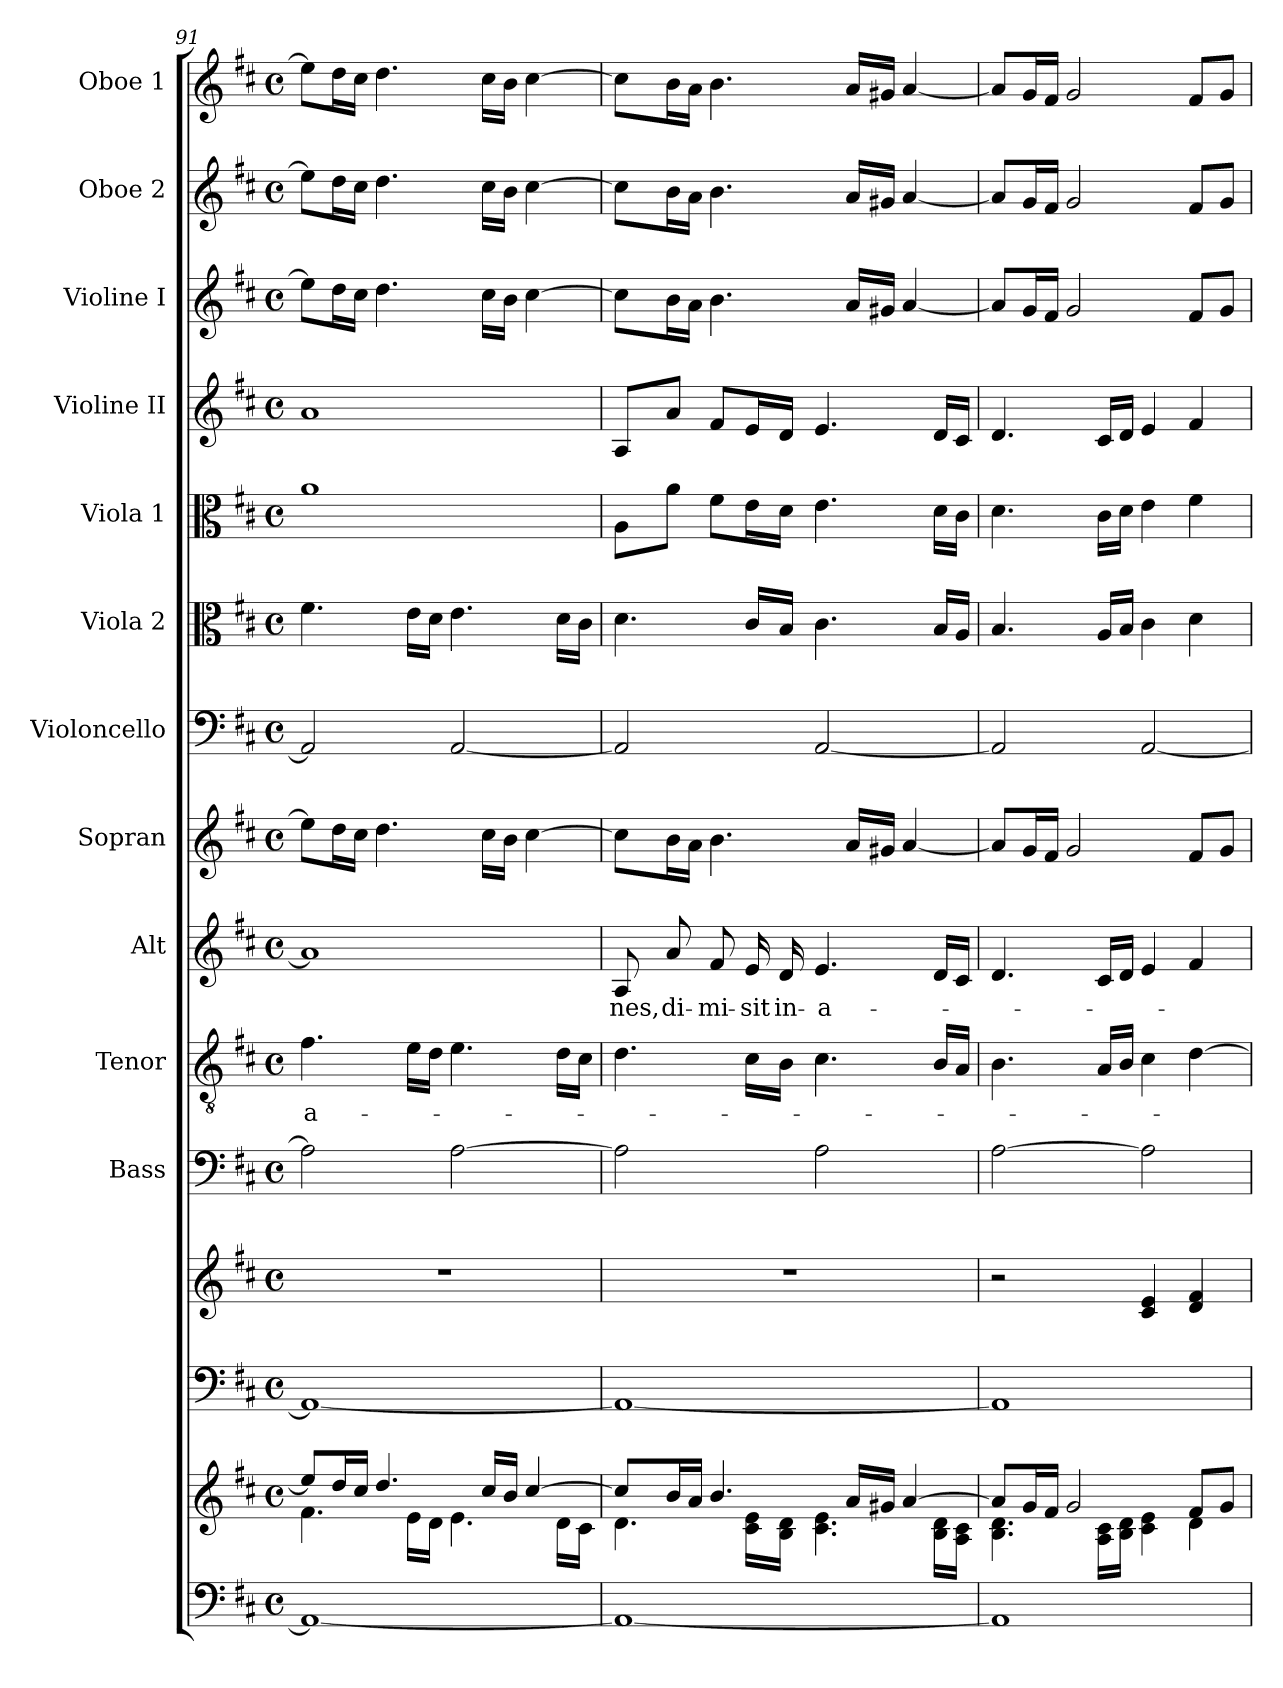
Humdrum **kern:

**kern	**kern	**kern	**kern	**kern	**kern	**text	**kern	**text	**kern	**kern	**kern	**kern	**kern	**kern	**kern	**kern
*part13	*part13	*part12	*part12	*part11	*part10	*part10	*part9	*part9	*part8	*part7	*part6	*part5	*part4	*part3	*part2	*part1
*staff15	*staff14	*staff13	*staff12	*staff11	*staff10	*staff10	*staff9	*staff9	*staff8	*staff7	*staff6	*staff5	*staff4	*staff3	*staff2	*staff1
*	*	*	*	*I"Bass	*I"Tenor	*	*I"Alt	*	*I"Sopran	*I"Violoncello	*I"Viola 2	*I"Viola 1	*I"Violine II	*I"Violine I	*I"Oboe 2	*I"Oboe 1
*	*	*	*	*I'B.	*I'T.	*	*I'A.	*	*I'S.	*I'Vc.	*I'Vla. 2	*I'Vla. 1	*I'Vl. II	*I'Vl. I	*I'Ob. 2	*I'Ob. 1
!!LO:PB:g=z
*clefF4	*clefG2	*clefF4	*clefG2	*clefF4	*clefGv2	*	*clefG2	*	*clefG2	*clefF4	*clefC3	*clefC3	*clefG2	*clefG2	*clefG2	*clefG2
*	*	*	*	*	*	*	*	*	*	*ITrd7c12	*	*	*	*	*	*
*k[f#c#]	*k[f#c#]	*k[f#c#]	*k[f#c#]	*k[f#c#]	*k[f#c#]	*	*k[f#c#]	*	*k[f#c#]	*k[f#c#]	*k[f#c#]	*k[f#c#]	*k[f#c#]	*k[f#c#]	*k[f#c#]	*k[f#c#]
*D:	*D:	*D:	*D:	*D:	*D:	*	*D:	*	*D:	*D:	*D:	*D:	*D:	*D:	*D:	*D:
*M4/4	*M4/4	*M4/4	*M4/4	*M4/4	*M4/4	*	*M4/4	*	*M4/4	*M4/4	*M4/4	*M4/4	*M4/4	*M4/4	*M4/4	*M4/4
*met(c)	*met(c)	*met(c)	*met(c)	*met(c)	*met(c)	*	*met(c)	*	*met(c)	*met(c)	*met(c)	*met(c)	*met(c)	*met(c)	*met(c)	*met(c)
=91	=91	=91	=91	=91	=91	=91	=91	=91	=91	=91	=91	=91	=91	=91	=91	=91
*	*^	*	*	*	*	*	*	*	*	*	*	*	*	*	*	*
!	!	!	!	!	!	!	!LO:LY:b	!	!	!	!	!	!	!	!	!	!
1AA_	8ee/L]	4.f#\	1AA_	1r	2A\]	4.f#\	-a-	1a]	.	8ee\L]	2AAA/]	4.f#\	1a	1a	8ee\L]	8ee\L]	8ee\L]
.	16dd/L	.	.	.	.	.	.	.	.	16dd\L	.	.	.	.	16dd\L	16dd\L	16dd\L
.	16cc#/JJ	.	.	.	.	.	.	.	.	16cc#\JJ	.	.	.	.	16cc#\JJ	16cc#\JJ	16cc#\JJ
.	4.dd/	.	.	.	.	.	.	.	.	4.dd\	.	.	.	.	4.dd\	4.dd\	4.dd\
.	.	16e\LL	.	.	.	16e\LL	.	.	.	.	.	16e\LL	.	.	.	.	.
.	.	16d\JJ	.	.	.	16d\JJ	.	.	.	.	.	16d\JJ	.	.	.	.	.
.	.	4.e\	.	.	[2A\	4.e\	.	.	.	.	[2AAA/	4.e\	.	.	.	.	.
.	16cc#/LL	.	.	.	.	.	.	.	.	16cc#\LL	.	.	.	.	16cc#\LL	16cc#\LL	16cc#\LL
.	16b/JJ	.	.	.	.	.	.	.	.	16b\JJ	.	.	.	.	16b\JJ	16b\JJ	16b\JJ
.	[>4cc#/	.	.	.	.	.	.	.	.	[4cc#\	.	.	.	.	[4cc#\	[4cc#\	[4cc#\
.	.	16d\LL	.	.	.	16d\LL	.	.	.	.	.	16d\LL	.	.	.	.	.
.	.	16c#\JJ	.	.	.	16c#\JJ	.	.	.	.	.	16c#\JJ	.	.	.	.	.
=92	=92	=92	=92	=92	=92	=92	=92	=92	=92	=92	=92	=92	=92	=92	=92	=92	=92
!	!	!	!	!	!	!	!	!	!LO:LY:b	!	!	!	!	!	!	!	!
1AA_	8cc#/L]	4.d\	1AA_	1r	2A\]	4.d\	.	8A/	-nes,	8cc#\L]	2AAA/]	4.d\	8A\L	8A/L	8cc#\L]	8cc#\L]	8cc#\L]
!	!	!	!	!	!	!	!	!	!LO:LY:b	!	!	!	!	!	!	!	!
.	16b/L	.	.	.	.	.	.	8a/	di-	16b\L	.	.	8a\J	8a/J	16b\L	16b\L	16b\L
.	16a/JJ	.	.	.	.	.	.	.	.	16a\JJ	.	.	.	.	16a\JJ	16a\JJ	16a\JJ
!	!	!	!	!	!	!	!	!	!LO:LY:b	!	!	!	!	!	!	!	!
.	4.b/	.	.	.	.	.	.	8f#/	-mi-	4.b\	.	.	8f#\L	8f#/L	4.b\	4.b\	4.b\
!	!	!	!	!	!	!	!	!	!LO:LY:b	!	!	!	!	!	!	!	!
.	.	16c#\ 16e\LL	.	.	.	16c#\LL	.	16e/	-sit	.	.	16c#/LL	16e\L	16e/L	.	.	.
!	!	!	!	!	!	!	!	!	!LO:LY:b	!	!	!	!	!	!	!	!
.	.	16B\ 16d\JJ	.	.	.	16B\JJ	.	16d/	in-	.	.	16B/JJ	16d\JJ	16d/JJ	.	.	.
!	!	!	!	!	!	!	!	!	!LO:LY:b	!	!	!	!	!	!	!	!
.	.	4.c#\ 4.e\	.	.	2A\	4.c#\	.	4.e/	-a-	.	[2AAA/	4.c#\	4.e\	4.e/	.	.	.
.	16a/LL	.	.	.	.	.	.	.	.	16a/LL	.	.	.	.	16a/LL	16a/LL	16a/LL
.	16g#X/JJ	.	.	.	.	.	.	.	.	16g#X/JJ	.	.	.	.	16g#X/JJ	16g#X/JJ	16g#X/JJ
.	[>4a/	.	.	.	.	.	.	.	.	[4a/	.	.	.	.	[4a/	[4a/	[4a/
.	.	16B\ 16d\LL	.	.	.	16B/LL	.	16d/LL	.	.	.	16B/LL	16d\LL	16d/LL	.	.	.
.	.	16A\ 16c#\JJ	.	.	.	16A/JJ	.	16c#/JJ	.	.	.	16A/JJ	16c#\JJ	16c#/JJ	.	.	.
=93	=93	=93	=93	=93	=93	=93	=93	=93	=93	=93	=93	=93	=93	=93	=93	=93	=93
1AA]	8a/L]	4.B\ 4.d\	1AA]	2r	[2A\	4.B\	.	4.d/	.	8a/L]	2AAA/]	4.B/	4.d\	4.d/	8a/L]	8a/L]	8a/L]
.	16g/L	.	.	.	.	.	.	.	.	16g/L	.	.	.	.	16g/L	16g/L	16g/L
.	16f#/JJ	.	.	.	.	.	.	.	.	16f#/JJ	.	.	.	.	16f#/JJ	16f#/JJ	16f#/JJ
.	2g/	.	.	.	.	.	.	.	.	2g/	.	.	.	.	2g/	2g/	2g/
.	.	16A\ 16c#\LL	.	.	.	16A/LL	.	16c#/LL	.	.	.	16A/LL	16c#\LL	16c#/LL	.	.	.
.	.	16B\ 16d\JJ	.	.	.	16B/JJ	.	16d/JJ	.	.	.	16B/JJ	16d\JJ	16d/JJ	.	.	.
.	.	4c#\ 4e\	.	4c#/ 4e/	2A\]	4c#\	.	4e/	.	.	[2AAA/	4c#\	4e\	4e/	.	.	.
.	8f#/L	4d\	.	4d/ 4f#/	.	[4d\	.	4f#/	.	8f#/L	.	4d\	4f#\	4f#/	8f#/L	8f#/L	8f#/L
.	8g/J	.	.	.	.	.	.	.	.	8g/J	.	.	.	.	8g/J	8g/J	8g/J
*	*v	*v	*	*	*	*	*	*	*	*	*	*	*	*	*	*	*
=	=	=	=	=	=	=	=	=	=	=	=	=	=	=	=	=
*-	*-	*-	*-	*-	*-	*-	*-	*-	*-	*-	*-	*-	*-	*-	*-	*-
